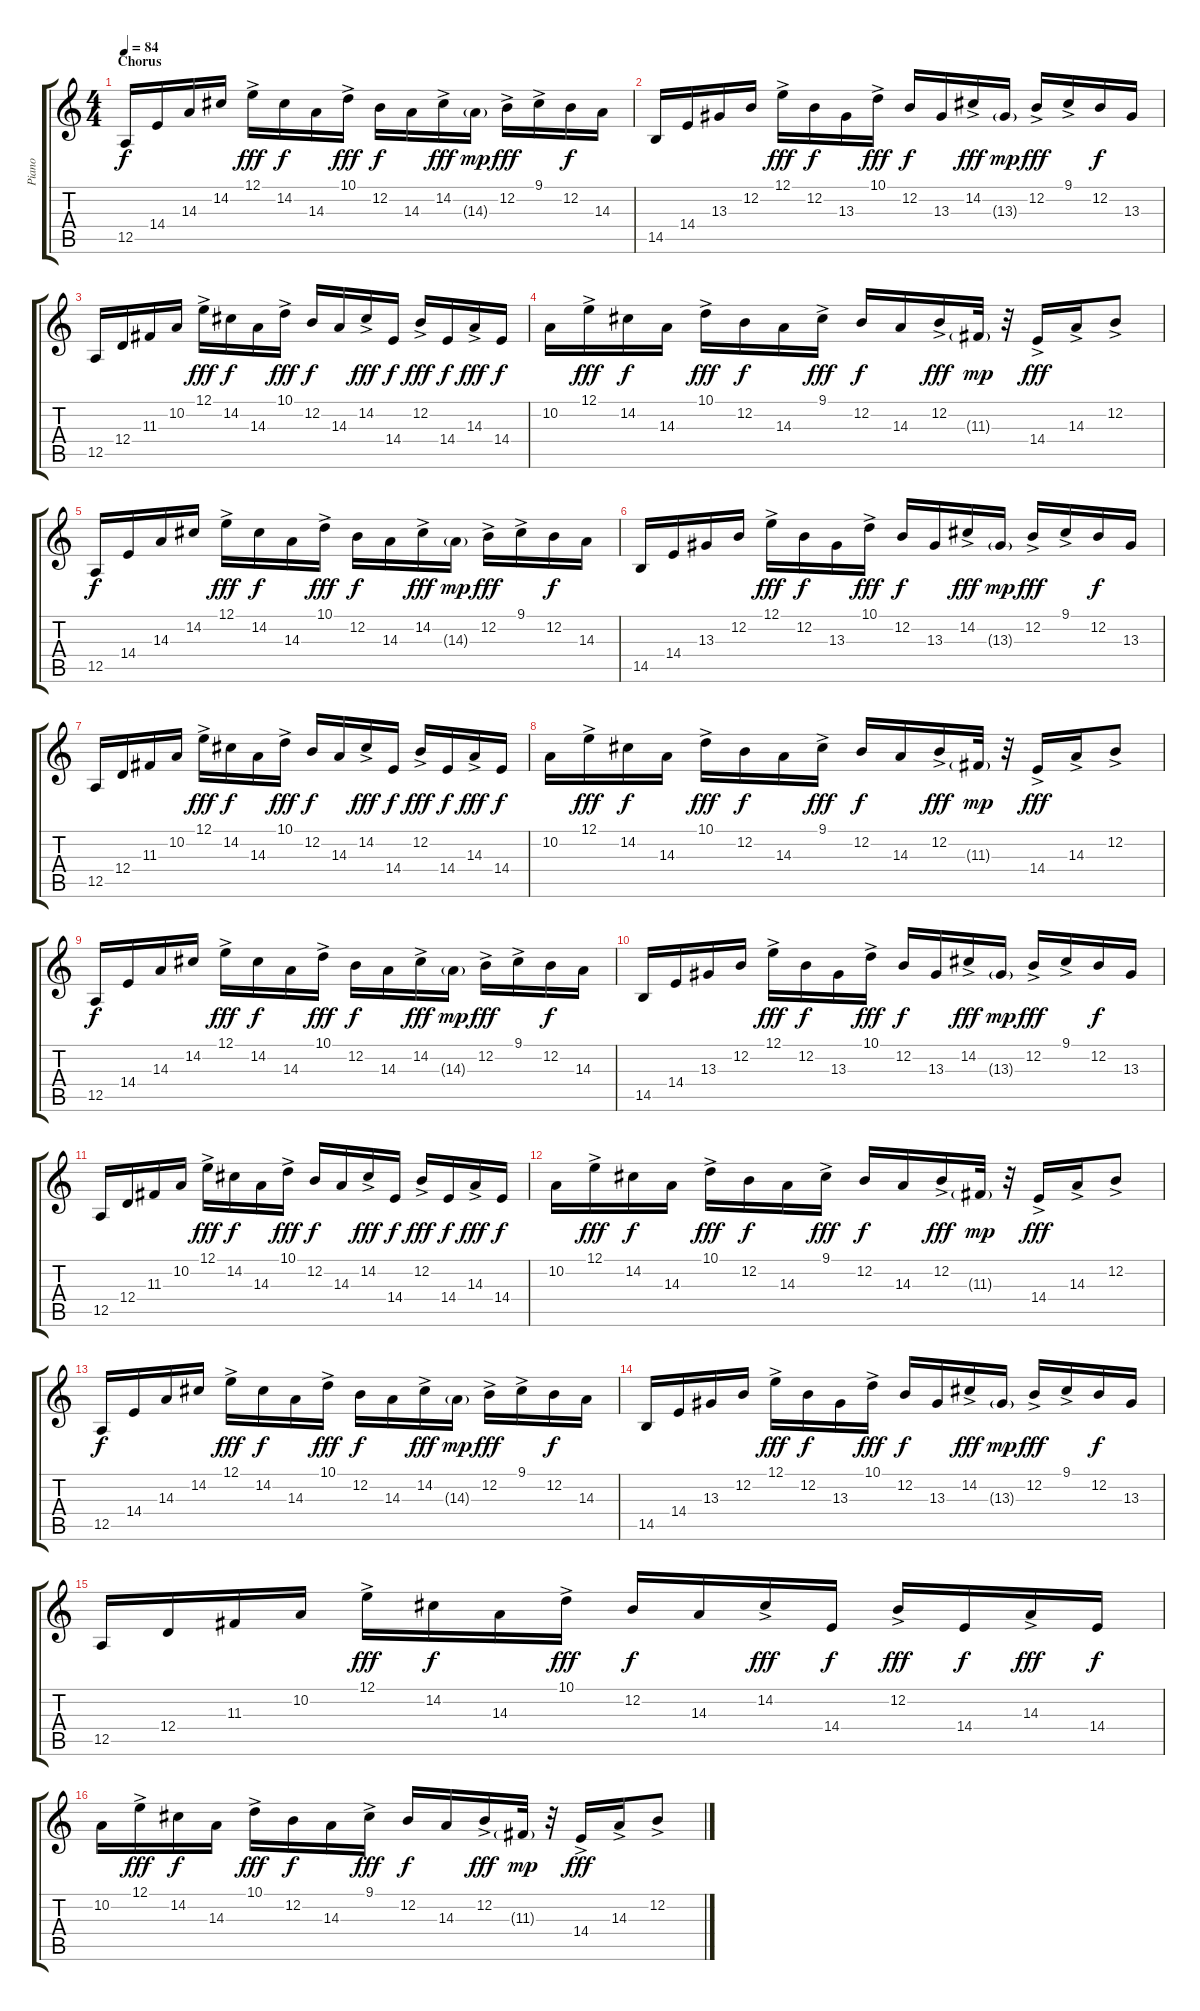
\track ("Piano" "Piano") {instrument brightacousticpiano}
\staff {score tabs}
\tuning (E4 B3 G3 D3 A2 E2) {hide}
\ts (4 4)
\section ("" "Chorus ")
\tempo 84
\clef g2
\ks c
12.5.16{dy f} 14.4.16 14.3.16 14.2.16 12.1{ac}.16{dy fff} 14.2.16{dy f} 14.3.16 10.1{ac}.16{dy fff} 12.2.16{dy f} 14.3.16 14.2{ac}.16{dy fff} 14.3{g}.16{dy mp} 12.2{ac}.16{dy fff} 9.1{ac}.16 12.2.16{dy f} 14.3.16 |
14.5.16 14.4.16 13.3.16 12.2.16 12.1{ac}.16{dy fff} 12.2.16{dy f} 13.3.16 10.1{ac}.16{dy fff} 12.2.16{dy f} 13.3.16 14.2{ac}.16{dy fff} 13.3{g}.16{dy mp} 12.2{ac}.16{dy fff} 9.1{ac}.16 12.2.16{dy f} 13.3.16 |
12.5.16 12.4.16 11.3.16 10.2.16 12.1{ac}.16{dy fff} 14.2.16{dy f} 14.3.16 10.1{ac}.16{dy fff} 12.2.16{dy f} 14.3.16 14.2{ac}.16{dy fff} 14.4.16{dy f} 12.2{ac}.16{dy fff} 14.4.16{dy f} 14.3{ac}.16{dy fff} 14.4.16{dy f} |
10.2.16 12.1{ac}.16{dy fff} 14.2.16{dy f} 14.3.16 10.1{ac}.16{dy fff} 12.2.16{dy f} 14.3.16 9.1{ac}.16{dy fff} 12.2.16{dy f} 14.3.16 12.2{ac}.16{dy fff} 11.3{g}.32{dy mp} r.32 14.4{ac}.16{dy fff} 14.3{ac}.16 12.2{ac}.8 |
12.5.16{dy f} 14.4.16 14.3.16 14.2.16 12.1{ac}.16{dy fff} 14.2.16{dy f} 14.3.16 10.1{ac}.16{dy fff} 12.2.16{dy f} 14.3.16 14.2{ac}.16{dy fff} 14.3{g}.16{dy mp} 12.2{ac}.16{dy fff} 9.1{ac}.16 12.2.16{dy f} 14.3.16 |
14.5.16 14.4.16 13.3.16 12.2.16 12.1{ac}.16{dy fff} 12.2.16{dy f} 13.3.16 10.1{ac}.16{dy fff} 12.2.16{dy f} 13.3.16 14.2{ac}.16{dy fff} 13.3{g}.16{dy mp} 12.2{ac}.16{dy fff} 9.1{ac}.16 12.2.16{dy f} 13.3.16 |
12.5.16 12.4.16 11.3.16 10.2.16 12.1{ac}.16{dy fff} 14.2.16{dy f} 14.3.16 10.1{ac}.16{dy fff} 12.2.16{dy f} 14.3.16 14.2{ac}.16{dy fff} 14.4.16{dy f} 12.2{ac}.16{dy fff} 14.4.16{dy f} 14.3{ac}.16{dy fff} 14.4.16{dy f} |
10.2.16 12.1{ac}.16{dy fff} 14.2.16{dy f} 14.3.16 10.1{ac}.16{dy fff} 12.2.16{dy f} 14.3.16 9.1{ac}.16{dy fff} 12.2.16{dy f} 14.3.16 12.2{ac}.16{dy fff} 11.3{g}.32{dy mp} r.32 14.4{ac}.16{dy fff} 14.3{ac}.16 12.2{ac}.8 |
12.5.16{dy f} 14.4.16 14.3.16 14.2.16 12.1{ac}.16{dy fff} 14.2.16{dy f} 14.3.16 10.1{ac}.16{dy fff} 12.2.16{dy f} 14.3.16 14.2{ac}.16{dy fff} 14.3{g}.16{dy mp} 12.2{ac}.16{dy fff} 9.1{ac}.16 12.2.16{dy f} 14.3.16 |
14.5.16 14.4.16 13.3.16 12.2.16 12.1{ac}.16{dy fff} 12.2.16{dy f} 13.3.16 10.1{ac}.16{dy fff} 12.2.16{dy f} 13.3.16 14.2{ac}.16{dy fff} 13.3{g}.16{dy mp} 12.2{ac}.16{dy fff} 9.1{ac}.16 12.2.16{dy f} 13.3.16 |
12.5.16 12.4.16 11.3.16 10.2.16 12.1{ac}.16{dy fff} 14.2.16{dy f} 14.3.16 10.1{ac}.16{dy fff} 12.2.16{dy f} 14.3.16 14.2{ac}.16{dy fff} 14.4.16{dy f} 12.2{ac}.16{dy fff} 14.4.16{dy f} 14.3{ac}.16{dy fff} 14.4.16{dy f} |
10.2.16 12.1{ac}.16{dy fff} 14.2.16{dy f} 14.3.16 10.1{ac}.16{dy fff} 12.2.16{dy f} 14.3.16 9.1{ac}.16{dy fff} 12.2.16{dy f} 14.3.16 12.2{ac}.16{dy fff} 11.3{g}.32{dy mp} r.32 14.4{ac}.16{dy fff} 14.3{ac}.16 12.2{ac}.8 |
12.5.16{dy f} 14.4.16 14.3.16 14.2.16 12.1{ac}.16{dy fff} 14.2.16{dy f} 14.3.16 10.1{ac}.16{dy fff} 12.2.16{dy f} 14.3.16 14.2{ac}.16{dy fff} 14.3{g}.16{dy mp} 12.2{ac}.16{dy fff} 9.1{ac}.16 12.2.16{dy f} 14.3.16 |
14.5.16 14.4.16 13.3.16 12.2.16 12.1{ac}.16{dy fff} 12.2.16{dy f} 13.3.16 10.1{ac}.16{dy fff} 12.2.16{dy f} 13.3.16 14.2{ac}.16{dy fff} 13.3{g}.16{dy mp} 12.2{ac}.16{dy fff} 9.1{ac}.16 12.2.16{dy f} 13.3.16 |
12.5.16 12.4.16 11.3.16 10.2.16 12.1{ac}.16{dy fff} 14.2.16{dy f} 14.3.16 10.1{ac}.16{dy fff} 12.2.16{dy f} 14.3.16 14.2{ac}.16{dy fff} 14.4.16{dy f} 12.2{ac}.16{dy fff} 14.4.16{dy f} 14.3{ac}.16{dy fff} 14.4.16{dy f} |
10.2.16 12.1{ac}.16{dy fff} 14.2.16{dy f} 14.3.16 10.1{ac}.16{dy fff} 12.2.16{dy f} 14.3.16 9.1{ac}.16{dy fff} 12.2.16{dy f} 14.3.16 12.2{ac}.16{dy fff} 11.3{g}.32{dy mp} r.32 14.4{ac}.16{dy fff} 14.3{ac}.16 12.2{ac}.8
